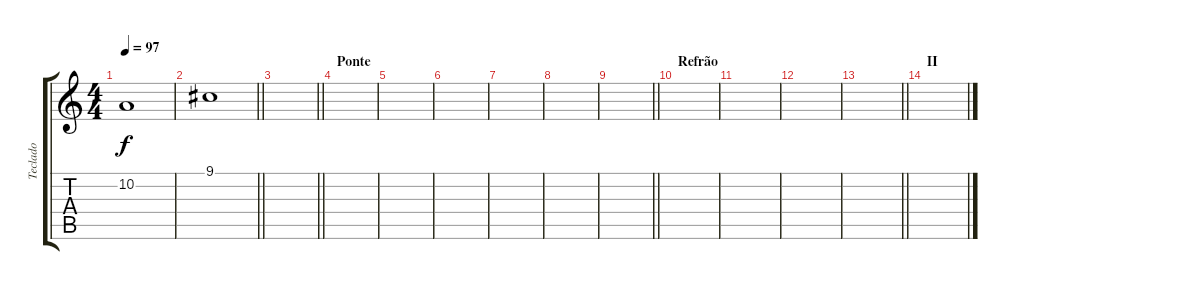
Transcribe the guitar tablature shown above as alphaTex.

\track ("Teclado" "Teclado") {instrument stringensemble2}
\staff {score tabs}
\tuning (E4 B3 G3 D3 A2 D2) {hide}
\ts (4 4)
\tempo 97
\clef g2
\ks c
10.2.1{dy f} |
\barLineRight lightlight
9.1.1 |
\barLineRight lightlight
|
\section ("" "Ponte")
|
|
|
|
|
\barLineRight lightlight
|
\section ("" "Refrão")
|
|
|
\barLineRight lightlight
|
\section ("" "II")
